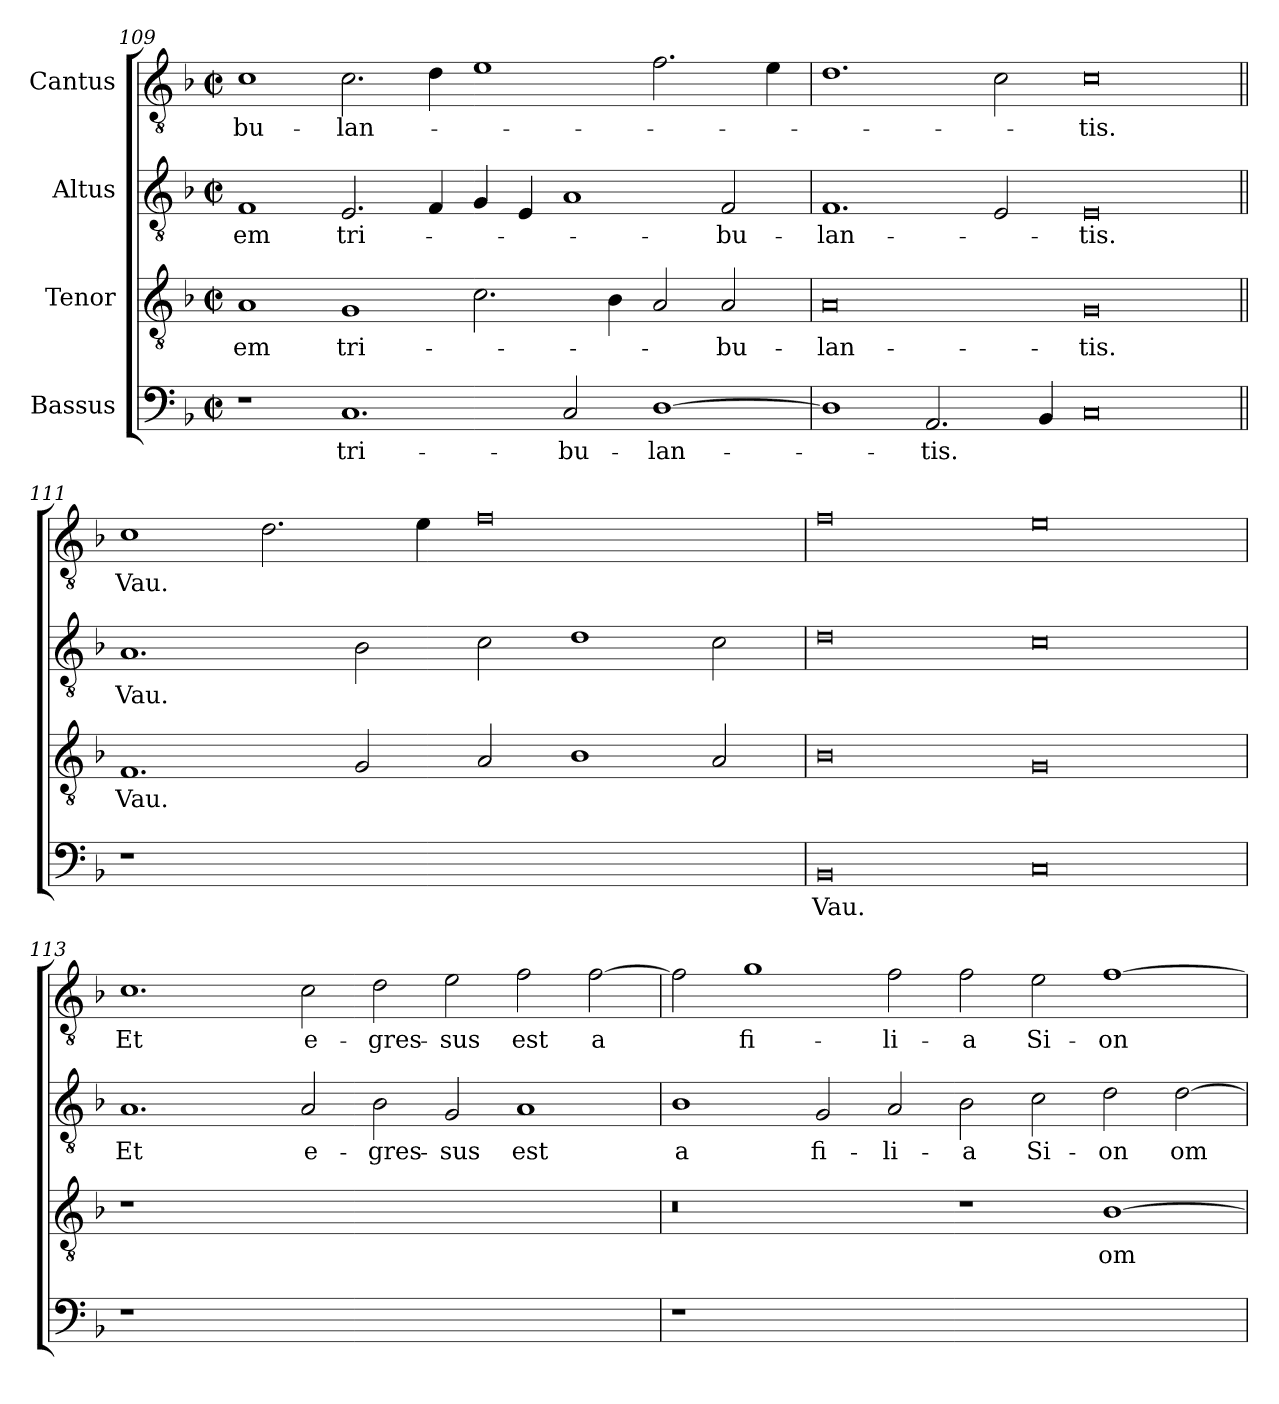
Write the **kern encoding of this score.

**kern	**text	**kern	**text	**kern	**text	**kern	**text
*part4	*part4	*part3	*part3	*part2	*part2	*part1	*part1
*staff4	*staff4	*staff3	*staff3	*staff2	*staff2	*staff1	*staff1
*I"Bassus	*	*I"Tenor	*	*I"Altus	*	*I"Cantus	*
!!LO:PB:g=z
*clefF4	*	*clefGv2	*	*clefGv2	*	*clefGv2	*
*k[b-]	*	*k[b-]	*	*k[b-]	*	*k[b-]	*
*F:	*	*F:	*	*F:	*	*F:	*
*M2/2	*	*M2/2	*	*M2/2	*	*M2/2	*
*met(c|)	*	*met(c|)	*	*met(c|)	*	*met(c|)	*
=109	=109	=109	=109	=109	=109	=109	=109
!	!	!	!LO:LY:b	!	!LO:LY:b	!	!LO:LY:b
1r	.	1A	-em	1F	-em	1c	-bu-
!	!LO:LY:b	!	!LO:LY:b	!	!LO:LY:b	!	!LO:LY:b
1.C	tri-	1G	tri-	2.E/	tri-	2.c\	-lan-
.	.	.	.	4F/	.	4d\	.
.	.	2.c\	.	4G/	.	1e	.
.	.	.	.	4E/	.	.	.
!	!LO:LY:b	!	!	!	!	!	!
2C/	-bu-	.	.	1A	.	.	.
.	.	4B-\	.	.	.	.	.
!	!LO:LY:b	!	!	!	!	!	!
[1D	-lan-	2A/	.	.	.	2.f\	.
!	!	!	!LO:LY:b	!	!LO:LY:b	!	!
.	.	2A/	-bu-	2F/	-bu-	.	.
.	.	.	.	.	.	4e\	.
=110	=110	=110	=110	=110	=110	=110	=110
!	!	!	!LO:LY:b	!	!LO:LY:b	!	!
1D]	.	0A	-lan-	1.F	-lan-	1.d	.
!	!LO:LY:b	!	!	!	!	!	!
2.AA/	-tis.	.	.	.	.	.	.
.	.	.	.	2E/	.	2c\	.
4BB-/	.	.	.	.	.	.	.
!	!	!	!LO:LY:b	!	!LO:LY:b	!	!LO:LY:b
0C	.	0G	-tis.	0E	-tis.	0c	-tis.
=111||	=111||	=111||	=111||	=111||	=111||	=111||	=111||
!	!	!	!LO:LY:b	!	!LO:LY:b	!	!LO:LY:b
1r	.	1.F	Vau.	1.A	Vau.	1c	Vau.
0.ryy	.	.	.	.	.	2.d\	.
.	.	2G/	.	2B-\	.	.	.
.	.	.	.	.	.	4e\	.
.	.	2A/	.	2c\	.	0f	.
.	.	1B-	.	1d	.	.	.
.	.	2A/	.	2c\	.	.	.
=112	=112	=112	=112	=112	=112	=112	=112
!	!LO:LY:b	!	!	!	!	!	!
0BB-	Vau.	0B-	.	0d	.	0f	.
0C	.	0G	.	0c	.	0e	.
!!LO:LB:g=z
=113	=113	=113	=113	=113	=113	=113	=113
!	!	!	!	!	!LO:LY:b	!	!LO:LY:b
1r	.	1r	.	1.A	Et	1.c	Et
0.ryy	.	0.ryy	.	.	.	.	.
!	!	!	!	!	!LO:LY:b	!	!LO:LY:b
.	.	.	.	2A/	e-	2c\	e-
!	!	!	!	!	!LO:LY:b	!	!LO:LY:b
.	.	.	.	2B-\	-gres-	2d\	-gres-
!	!	!	!	!	!LO:LY:b	!	!LO:LY:b
.	.	.	.	2G/	-sus	2e\	-sus
!	!	!	!	!	!LO:LY:b	!	!LO:LY:b
.	.	.	.	1A	est	2f\	est
!	!	!	!	!	!	!	!LO:LY:b
.	.	.	.	.	.	[2f\	a
=114	=114	=114	=114	=114	=114	=114	=114
!	!	!	!	!	!LO:LY:b	!	!
1r	.	0r	.	1B-	a	2f\]	.
!	!	!	!	!	!	!	!LO:LY:b
.	.	.	.	.	.	1g	fi-
!	!	!	!	!	!LO:LY:b	!	!
0.ryy	.	.	.	2G/	fi-	.	.
!	!	!	!	!	!LO:LY:b	!	!LO:LY:b
.	.	.	.	2A/	-li-	2f\	-li-
!	!	!	!	!	!LO:LY:b	!	!LO:LY:b
.	.	1r	.	2B-\	-a	2f\	-a
!	!	!	!	!	!LO:LY:b	!	!LO:LY:b
.	.	.	.	2c\	Si-	2e\	Si-
!	!	!	!LO:LY:b	!	!LO:LY:b	!	!LO:LY:b
.	.	[1B-	om-	2d\	-on	[1f	-on
!	!	!	!	!	!LO:LY:b	!	!
.	.	.	.	[2d\	om-	.	.
=	=	=	=	=	=	=	=
*-	*-	*-	*-	*-	*-	*-	*-
